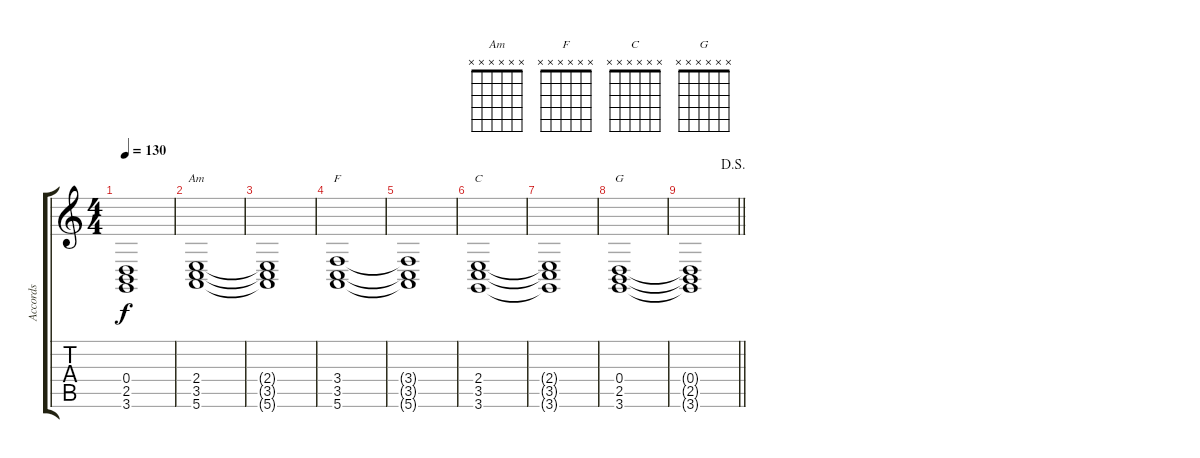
\track ("Accords" "Accords") {instrument drawbarorgan}
\staff {score tabs}
\tuning (E4 B3 G3 D3 A2 E2) {hide}
\chord ("Am" x x x x x x)
\chord ("F" x x x x x x)
\chord ("C" x x x x x x)
\chord ("G" x x x x x x)
\ts (4 4)
\tempo 130
\clef g2
\ks c
(0.4{t} 2.5{t} 3.6{t}).1{dy f} |
(2.4 3.5 5.6).1{ch "Am"} |
(2.4{t} 3.5{t} 5.6{t}).1 |
(3.4 3.5 5.6).1{ch "F"} |
(3.4{t} 3.5{t} 5.6{t}).1 |
(2.4 3.5 3.6).1{ch "C"} |
(2.4{t} 3.5{t} 3.6{t}).1 |
(0.4 2.5 3.6).1{ch "G"} |
\jump dalsegno
\barLineRight lightlight
(0.4{t} 2.5{t} 3.6{t}).1
